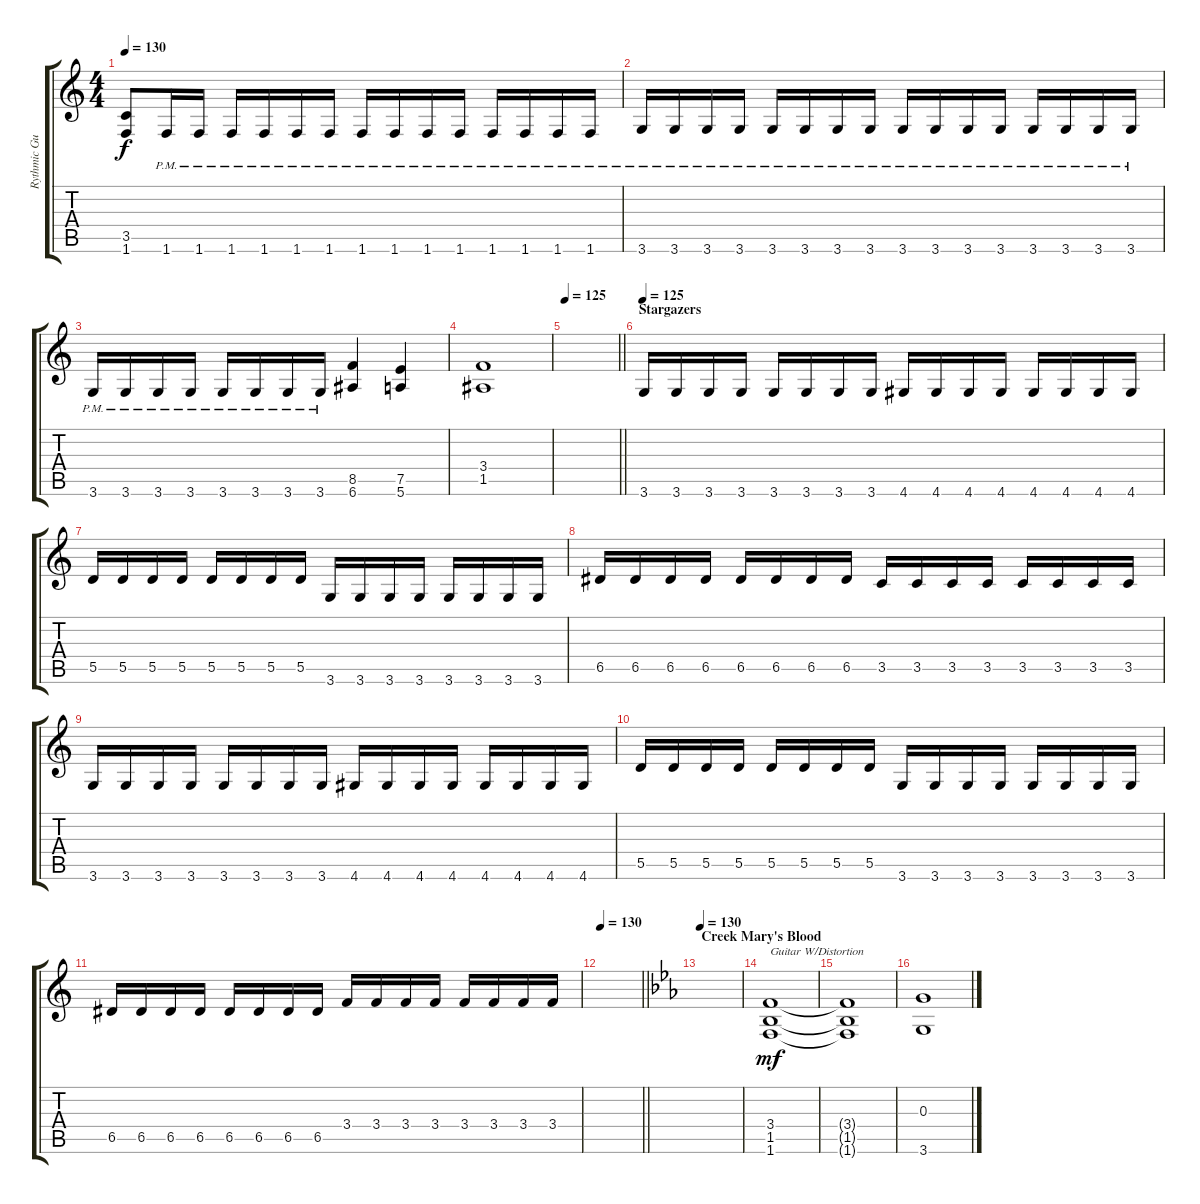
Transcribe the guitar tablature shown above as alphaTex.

\track ("Rythmic Guitar : Open E" "Rythmic Gu") {instrument distortionguitar}
\staff {score tabs}
\tuning (E4 B3 G3 D3 A2 E2) {hide}
\ts (4 4)
\tempo 130
\clef g2
\ks c
(3.5 1.6).8{dy f} 1.6{pm}.16 1.6{pm}.16 1.6{pm}.16 1.6{pm}.16 1.6{pm}.16 1.6{pm}.16 1.6{pm}.16 1.6{pm}.16 1.6{pm}.16 1.6{pm}.16 1.6{pm}.16 1.6{pm}.16 1.6{pm}.16 1.6{pm}.16 |
3.6{pm}.16 3.6{pm}.16 3.6{pm}.16 3.6{pm}.16 3.6{pm}.16 3.6{pm}.16 3.6{pm}.16 3.6{pm}.16 3.6{pm}.16 3.6{pm}.16 3.6{pm}.16 3.6{pm}.16 3.6{pm}.16 3.6{pm}.16 3.6{pm}.16 3.6{pm}.16 |
3.6{pm}.16 3.6{pm}.16 3.6{pm}.16 3.6{pm}.16 3.6{pm}.16 3.6{pm}.16 3.6{pm}.16 3.6{pm}.16 (8.5 6.6).4 (7.5 5.6).4 |
(3.4 1.5).1 |
\tempo 125
\barLineRight lightlight
|
\section ("" "Stargazers")
\tempo 125
3.6.16 3.6.16 3.6.16 3.6.16 3.6.16 3.6.16 3.6.16 3.6.16 4.6.16 4.6.16 4.6.16 4.6.16 4.6.16 4.6.16 4.6.16 4.6.16 |
5.5.16 5.5.16 5.5.16 5.5.16 5.5.16 5.5.16 5.5.16 5.5.16 3.6.16 3.6.16 3.6.16 3.6.16 3.6.16 3.6.16 3.6.16 3.6.16 |
6.5.16 6.5.16 6.5.16 6.5.16 6.5.16 6.5.16 6.5.16 6.5.16 3.5.16 3.5.16 3.5.16 3.5.16 3.5.16 3.5.16 3.5.16 3.5.16 |
3.6.16 3.6.16 3.6.16 3.6.16 3.6.16 3.6.16 3.6.16 3.6.16 4.6.16 4.6.16 4.6.16 4.6.16 4.6.16 4.6.16 4.6.16 4.6.16 |
5.5.16 5.5.16 5.5.16 5.5.16 5.5.16 5.5.16 5.5.16 5.5.16 3.6.16 3.6.16 3.6.16 3.6.16 3.6.16 3.6.16 3.6.16 3.6.16 |
6.5.16 6.5.16 6.5.16 6.5.16 6.5.16 6.5.16 6.5.16 6.5.16 3.4.16 3.4.16 3.4.16 3.4.16 3.4.16 3.4.16 3.4.16 3.4.16 |
\tempo 130
\barLineRight lightlight
|
\section ("" "Creek Mary's Blood")
\tempo 130
\ks cminor
|
(3.4 1.5 1.6).1{txt "Guitar W/Distortion" dy mf volume 14 instrument distortionguitar} |
(3.4{t} 1.5{t} 1.6{t}).1 |
(0.3 3.6).1
